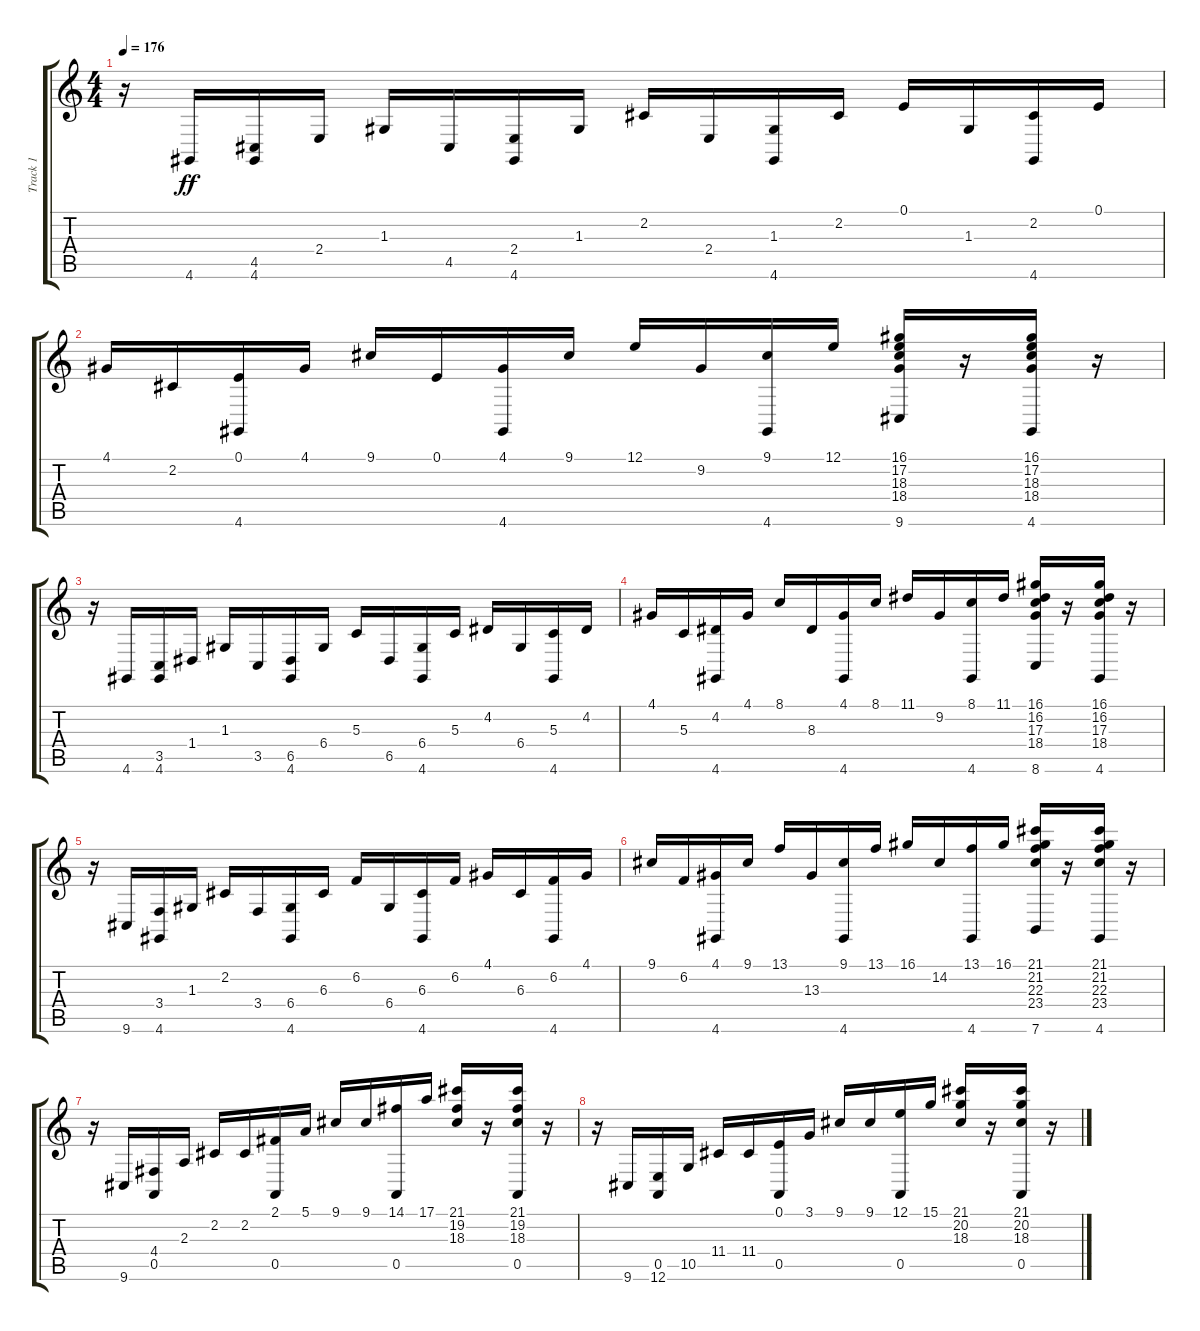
\track ("Track 1" "Track 1") {instrument acousticgrandpiano}
\staff {score tabs}
\tuning (E4 B3 G3 D3 A2 E2) {hide}
\ts (4 4)
\tempo 176
\clef g2
\ks c
r.16{dy ff instrument acousticgrandpiano} 4.6.16 (4.5 4.6).16 2.4.16 1.3.16 4.5.16 (2.4 4.6).16 1.3.16 2.2.16 2.4.16 (1.3 4.6).16 2.2.16 0.1.16 1.3.16 (2.2 4.6).16 0.1.16 |
4.1.16 2.2.16 (0.1 4.6).16 4.1.16 9.1.16 0.1.16 (4.1 4.6).16 9.1.16 12.1.16 9.2.16 (9.1 4.6).16 12.1.16 (16.1 17.2 18.3 18.4 9.6).16 r.16 (16.1 17.2 18.3 18.4 4.6).16 r.16 |
r.16 4.6.16 (3.5 4.6).16 1.4.16 1.3.16 3.5.16 (6.5 4.6).16 6.4.16 5.3.16 6.5.16 (6.4 4.6).16 5.3.16 4.2.16 6.4.16 (5.3 4.6).16 4.2.16 |
4.1.16 5.3.16 (4.2 4.6).16 4.1.16 8.1.16 8.3.16 (4.1 4.6).16 8.1.16 11.1.16 9.2.16 (8.1 4.6).16 11.1.16 (16.1 16.2 17.3 18.4 8.6).16 r.16 (16.1 16.2 17.3 18.4 4.6).16 r.16 |
r.16 9.6.16 (3.4 4.6).16 1.3.16 2.2.16 3.4.16 (6.4 4.6).16 6.3.16 6.2.16 6.4.16 (6.3 4.6).16 6.2.16 4.1.16 6.3.16 (6.2 4.6).16 4.1.16 |
9.1.16 6.2.16 (4.1 4.6).16 9.1.16 13.1.16 13.3.16 (9.1 4.6).16 13.1.16 16.1.16 14.2.16 (13.1 4.6).16 16.1.16 (21.1 21.2 22.3 23.4 7.6).16 r.16 (21.1 21.2 22.3 23.4 4.6).16 r.16 |
r.16 9.6.16 (4.4 0.5).16 2.3.16 2.2.16 2.2.16 (2.1 0.5).16 5.1.16 9.1.16 9.1.16 (14.1 0.5).16 17.1.16 (21.1 19.2 18.3).16 r.16 (21.1 19.2 18.3 0.5).16 r.16 |
r.16 9.6.16 (0.5 12.6).16 10.5.16 11.4.16 11.4.16 (0.1 0.5).16 3.1.16 9.1.16 9.1.16 (12.1 0.5).16 15.1.16 (21.1 20.2 18.3).16 r.16 (21.1 20.2 18.3 0.5).16 r.16
